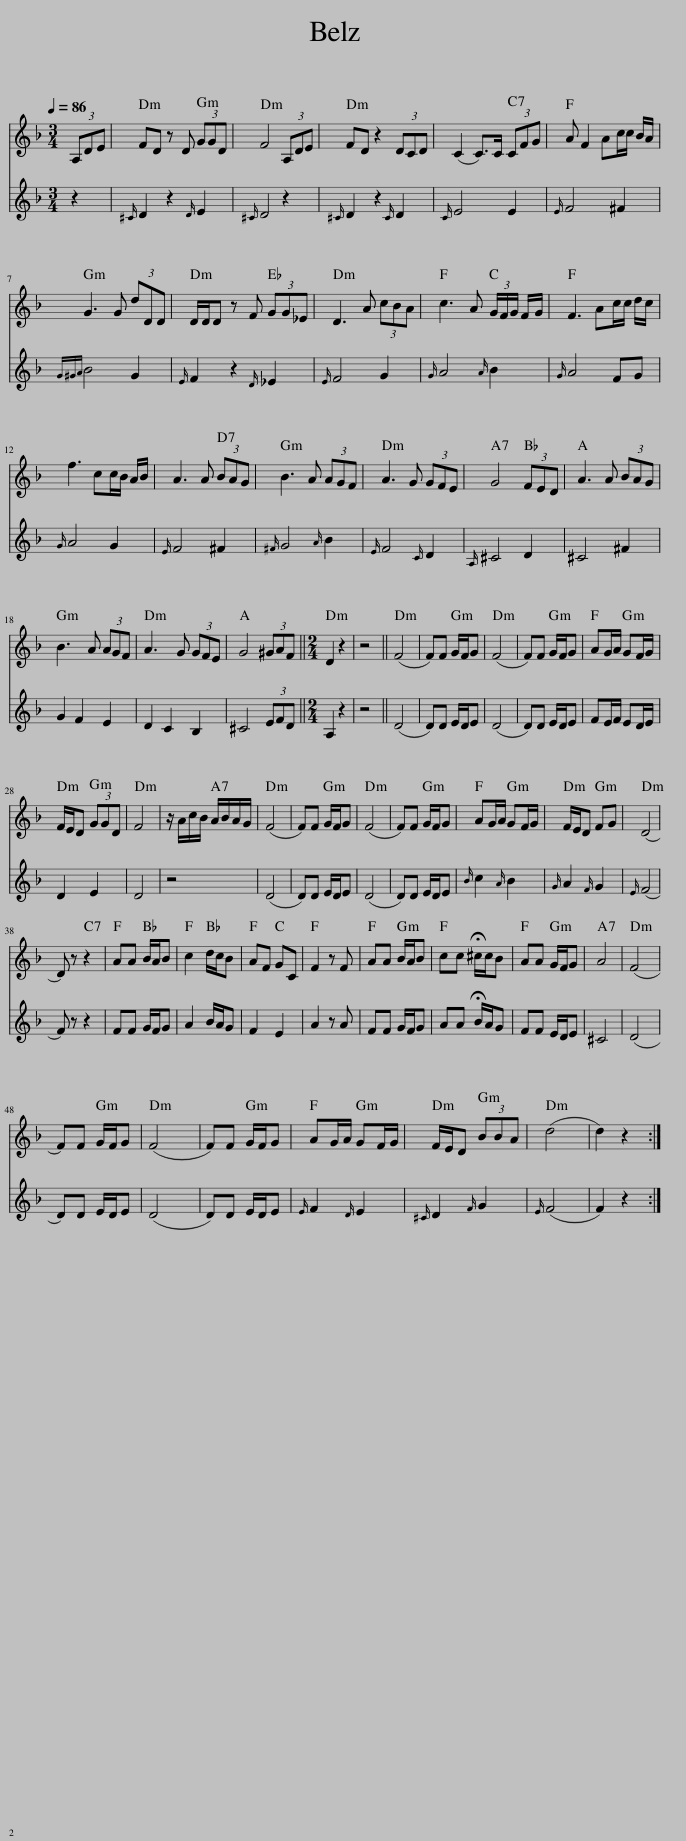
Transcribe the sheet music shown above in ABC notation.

X:1
%%score 1 2
L:1/8
Q:1/4=86
M:3/4
I:linebreak $
K:Dmin
V:1 treble
V:2 treble
V:1
 (3A,DE | FD z D (3GGD | F4 (3A,DE | FD z2 (3DCD | (C2 C>)C (3CFG | %5
 A F2 Ac/c/ B/A/ |$ G3 G (3dDD | D/D/D z F (3GG_E | D3 A (3cBA | c3 A (3G/F/G/ F/G/ | %10
 F3 Ac/c/ d/c/ |$ f3 cc/B/ A/B/ | A3 A (3BAG | B3 A (3AGF | A3 G (3GFE | %15
 G4 (3FED | A3 A (3BAG |$ B3 A (3AGF | A3 G (3GFE | G4 (3^GAF || %20
[M:2/4] D2 z2 | z4 || (F4 | F)F G/F/G | (F4 | %25
 F)F G/F/G | AG/A/ GF/G/ |$ F/E/D (3GGD | F4 | z/ A/c/B/ A/B/A/G/ | %30
 (F4 | F)F G/F/G | (F4 | F)F G/F/G | AG/A/ GF/G/ | %35
 F/E/D FG | (D4 |$ D) z z2 | AA B/A/B | c2 d/c/B | %40
 AF GC | F2 z F | AA B/A/B | cc !fermata!^c/c/B | AA G/F/G | %45
 A4 | (F4 |$ F)F G/F/G | (F4 | F)F G/F/G | %50
 AG/A/ GF/G/ | F/E/D (3BBA | (d4 | d2) z2 :| %54
V:2
 z2 |{^C} D2 z2{D} E2 |{^C} D4 z2 |{^C} D2 z2{C} D2 |{C} E4 E2 | %5
{E} F4 ^F2 |${G^GA} B4 G2 |{E} F2 z2{D} _E2 |{E} F4 G2 |{G} A4{A} B2 | %10
{G} A4 FG |${G} A4 G2 |{E} F4 ^F2 |{^F} G4{A} B2 |{E} F4{C} D2 | %15
{A,} ^C4 D2 | ^C4 ^F2 |$ G2 F2 E2 | D2 C2 B,2 | ^C4 (3EFD || %20
[M:2/4] A,2 z2 | z4 || (D4 | D)D E/D/E | (D4 | %25
 D)D E/D/E | FE/F/ ED/E/ |$ D2 E2 | D4 | z4 | %30
 (D4 | D)D E/D/E | (D4 | D)D E/D/E |{B} c2{A} B2 | %35
{G} A2{F} G2 |{E} (F4 |$ F) z z2 | FF G/F/G | A2 B/A/G | %40
 F2 E2 | A2 z A | FF G/F/G | AA !fermata!B/A/G | FF E/D/E | %45
 ^C4 | (D4 |$ D)D E/D/E | (D4 | D)D E/D/E | %50
{E} F2{D} E2 |{^C} D2{F} G2 |{E} (F4 | F2) z2 :| %54
